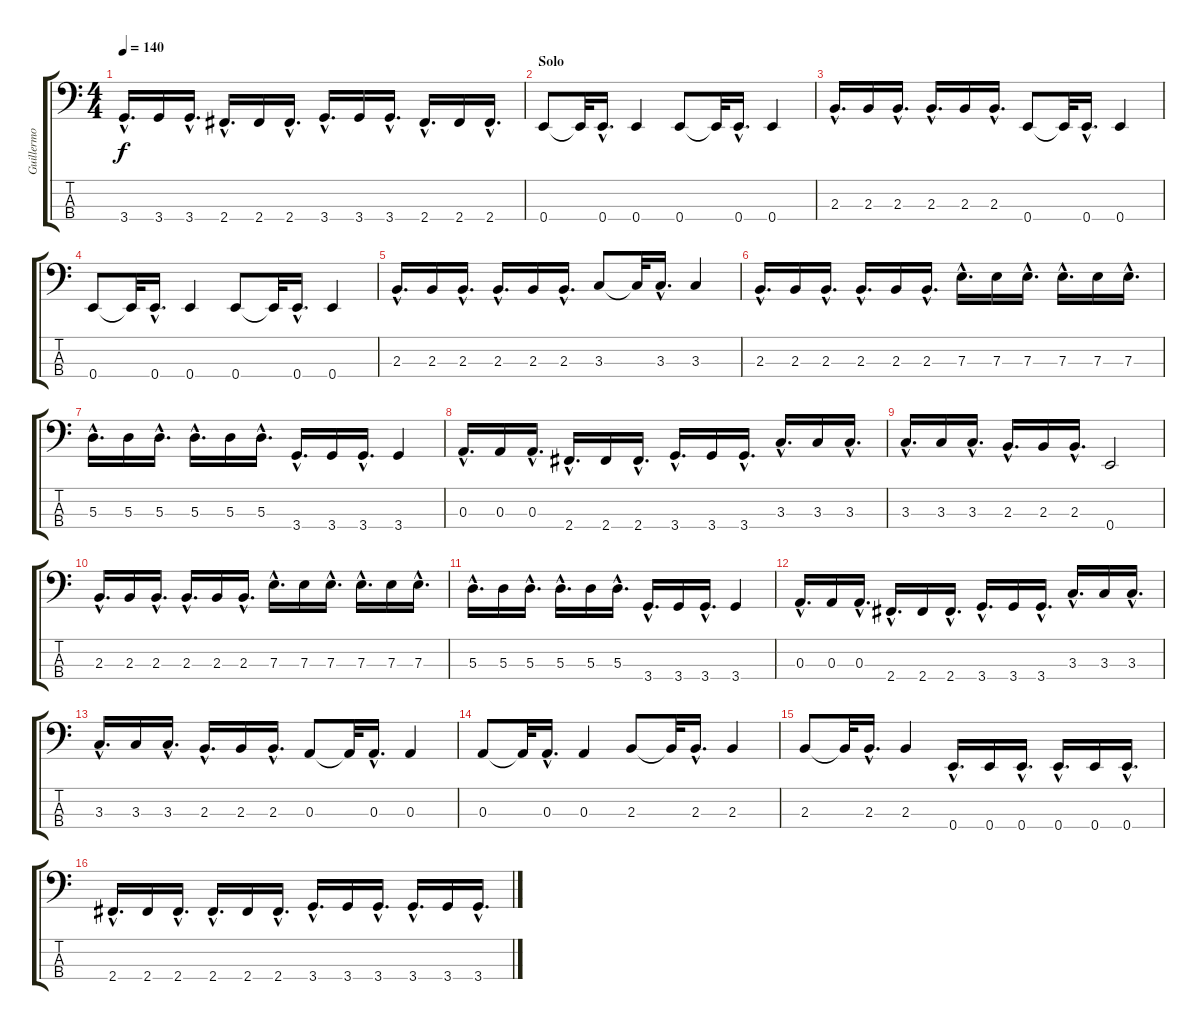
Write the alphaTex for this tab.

\track ("Guillermo Sánchez" "Guillermo ") {instrument electricbasspick}
\staff {score tabs}
\tuning (G2 D2 A1 E1) {hide}
\ts (4 4)
\tempo 140
\clef f4
\ks c
3.4{hac}.16{d dy f} 3.4.16 3.4{hac}.16{d} 2.4{hac}.16{d} 2.4.16 2.4{hac}.16{d} 3.4{hac}.16{d} 3.4.16 3.4{hac}.16{d} 2.4{hac}.16{d} 2.4.16 2.4{hac}.16{d} |
\section ("" "Solo")
0.4.8 0.4{t}.32 0.4{hac}.16{d} 0.4.4 0.4.8 0.4{t}.32 0.4{hac}.16{d} 0.4.4 |
2.3{hac}.16{d} 2.3.16 2.3{hac}.16{d} 2.3{hac}.16{d} 2.3.16 2.3{hac}.16{d} 0.4.8 0.4{t}.32 0.4{hac}.16{d} 0.4.4 |
0.4.8 0.4{t}.32 0.4{hac}.16{d} 0.4.4 0.4.8 0.4{t}.32 0.4{hac}.16{d} 0.4.4 |
2.3{hac}.16{d} 2.3.16 2.3{hac}.16{d} 2.3{hac}.16{d} 2.3.16 2.3{hac}.16{d} 3.3.8 3.3{t}.32 3.3{hac}.16{d} 3.3.4 |
2.3{hac}.16{d} 2.3.16 2.3{hac}.16{d} 2.3{hac}.16{d} 2.3.16 2.3{hac}.16{d} 7.3{hac}.16{d} 7.3.16 7.3{hac}.16{d} 7.3{hac}.16{d} 7.3.16 7.3{hac}.16{d} |
5.3{hac}.16{d} 5.3.16 5.3{hac}.16{d} 5.3{hac}.16{d} 5.3.16 5.3{hac}.16{d} 3.4{hac}.16{d} 3.4.16 3.4{hac}.16{d} 3.4.4 |
0.3{hac}.16{d} 0.3.16 0.3{hac}.16{d} 2.4{hac}.16{d} 2.4.16 2.4{hac}.16{d} 3.4{hac}.16{d} 3.4.16 3.4{hac}.16{d} 3.3{hac}.16{d} 3.3.16 3.3{hac}.16{d} |
3.3{hac}.16{d} 3.3.16 3.3{hac}.16{d} 2.3{hac}.16{d} 2.3.16 2.3{hac}.16{d} 0.4.2 |
2.3{hac}.16{d} 2.3.16 2.3{hac}.16{d} 2.3{hac}.16{d} 2.3.16 2.3{hac}.16{d} 7.3{hac}.16{d} 7.3.16 7.3{hac}.16{d} 7.3{hac}.16{d} 7.3.16 7.3{hac}.16{d} |
5.3{hac}.16{d} 5.3.16 5.3{hac}.16{d} 5.3{hac}.16{d} 5.3.16 5.3{hac}.16{d} 3.4{hac}.16{d} 3.4.16 3.4{hac}.16{d} 3.4.4 |
0.3{hac}.16{d} 0.3.16 0.3{hac}.16{d} 2.4{hac}.16{d} 2.4.16 2.4{hac}.16{d} 3.4{hac}.16{d} 3.4.16 3.4{hac}.16{d} 3.3{hac}.16{d} 3.3.16 3.3{hac}.16{d} |
3.3{hac}.16{d} 3.3.16 3.3{hac}.16{d} 2.3{hac}.16{d} 2.3.16 2.3{hac}.16{d} 0.3.8 0.3{t}.32 0.3{hac}.16{d} 0.3.4 |
0.3.8 0.3{t}.32 0.3{hac}.16{d} 0.3.4 2.3.8 2.3{t}.32 2.3{hac}.16{d} 2.3.4 |
2.3.8 2.3{t}.32 2.3{hac}.16{d} 2.3.4 0.4{hac}.16{d} 0.4.16 0.4{hac}.16{d} 0.4{hac}.16{d} 0.4.16 0.4{hac}.16{d} |
2.4{hac}.16{d} 2.4.16 2.4{hac}.16{d} 2.4{hac}.16{d} 2.4.16 2.4{hac}.16{d} 3.4{hac}.16{d} 3.4.16 3.4{hac}.16{d} 3.4{hac}.16{d} 3.4.16 3.4{hac}.16{d}
